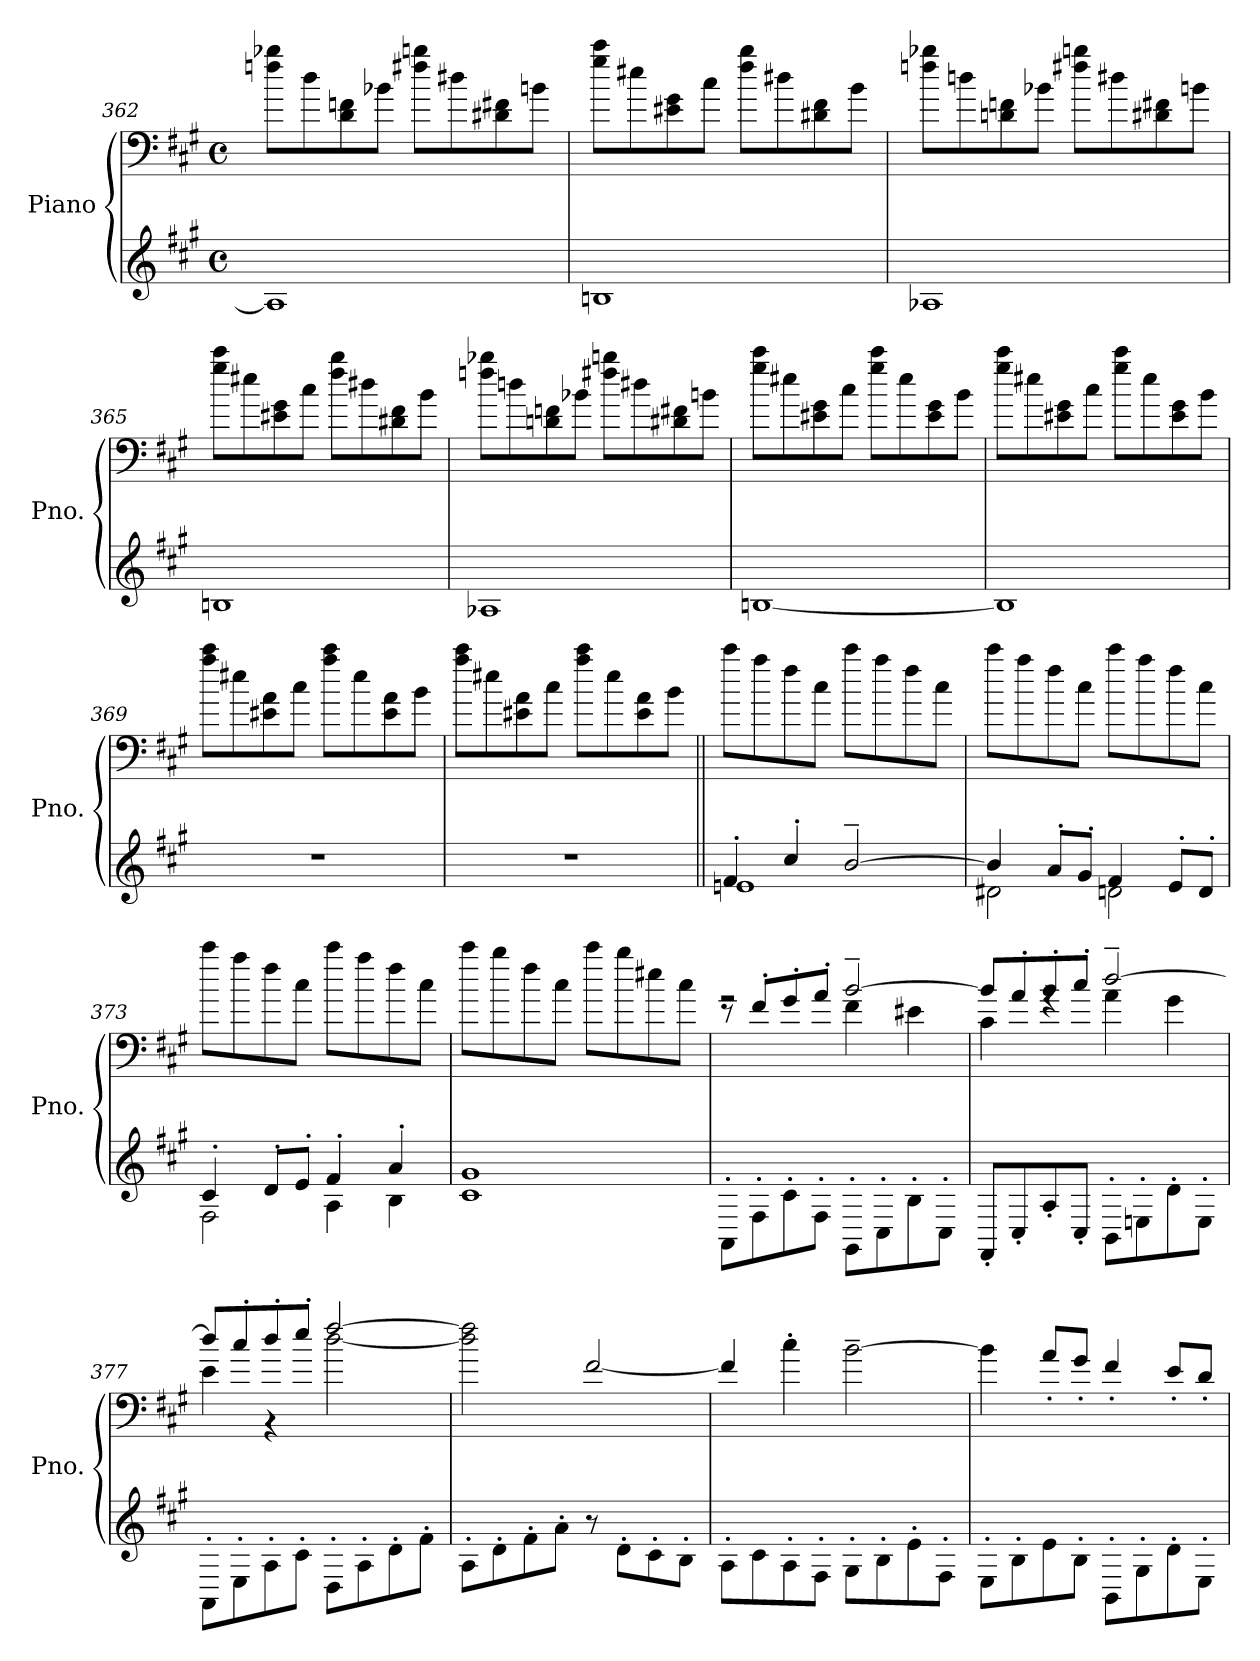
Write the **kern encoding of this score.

**kern	**kern
*part1	*part1
*staff2	*staff1
*I"Piano	*
*I'Pno.	*
*clefG2	*clefF4
*k[f#c#g#]	*k[f#c#g#]
*M4/4	*M4/4
*met(c)	*met(c)
=362	=362
1A-]	8ffn\ 8bb-X\L
.	8dd\
.	8d\ 8fn\
.	8b-X\J
.	8ff#X\ 8bbn\L
.	8dd#X\
.	8d#X\ 8f#X\
.	8bn\J
=363	=363
1Bn	8gg#\ 8ccc#\L
.	8ee#X\
.	8e#X\ 8g#\
.	8cc#\J
.	8ff#\ 8bb\L
.	8dd#X\
.	8d#X\ 8f#\
.	8b\J
!!LO:LB:g=z
=364	=364
1A-X	8ffn\ 8bb-X\L
.	8ddn\
.	8dn\ 8fn\
.	8b-X\J
.	8ff#X\ 8bbn\L
.	8dd#X\
.	8d#X\ 8f#X\
.	8bn\J
=365	=365
1Bn	8gg#\ 8ccc#\L
.	8ee#X\
.	8e#X\ 8g#\
.	8cc#\J
.	8ff#\ 8bb\L
.	8dd#X\
.	8d#X\ 8f#\
.	8b\J
=366	=366
1A-X	8ffn\ 8bb-X\L
.	8ddn\
.	8dn\ 8fn\
.	8b-X\J
.	8ff#X\ 8bbn\L
.	8dd#X\
.	8d#X\ 8f#X\
.	8bn\J
!!LO:PB:g=z
=367	=367
[1Bn	8gg#\ 8ccc#\L
.	8ee#X\
.	8e#X\ 8g#\
.	8cc#\J
.	8gg#\ 8ccc#\L
.	8ee#\
.	8e#\ 8g#\
.	8b\J
=368	=368
1B]	8gg#\ 8ccc#\L
.	8ee#X\
.	8e#X\ 8g#\
.	8cc#\J
.	8gg#\ 8ccc#\L
.	8ee#\
.	8e#\ 8g#\
.	8b\J
=369	=369
1r	8aa\ 8ccc#\L
.	8ee#X\
.	8e#X\ 8a\
.	8cc#\J
.	8aa\ 8ccc#\L
.	8ee#\
.	8e#\ 8a\
.	8b\J
=370	=370
1r	8aa\ 8ccc#\L
.	8ee#X\
.	8e#X\ 8a\
.	8cc#\J
.	8aa\ 8ccc#\L
.	8ee#\
.	8e#\ 8a\
.	8b\J
!!LO:LB:g=z
=371||	=371||
*^	*
4f#'/	1en	8ccc#\L
.	.	8aa\
4cc#'/	.	8ff#\
.	.	8cc#\J
[2b~/	.	8ccc#\L
.	.	8aa\
.	.	8ff#\
.	.	8cc#\J
=372	=372	=372
4b/]	2d#X\	8ccc#\L
.	.	8aa\
8a'/L	.	8ff#\
8g#'/J	.	8cc#\J
4f#/	2dn\	8ccc#\L
.	.	8aa\
8e'/L	.	8ff#\
8d'/J	.	8cc#\J
=373	=373	=373
4c#'/	2F#\	8ccc#\L
.	.	8aa\
8d'/L	.	8ff#\
8e'/J	.	8cc#\J
4f#'/	4A\	8ccc#\L
.	.	8aa\
4a'/	4B\	8ff#\
.	.	8cc#\J
*v	*v	*
=374	=374
1c# 1g#	8ccc#\L
.	8bb\
.	8ff#\
.	8cc#\J
.	8ccc#\L
.	8bb\
.	8ee#X\
.	8cc#\J
!!LO:LB:g=z
=375	=375
*	*^
8AA'\L	8r	2rg
8F#'\	8f#'/L	.
8c#'\	8g#'/	.
8F#'\J	8a'/J	.
8GG#'\L	[2b~/	4f#\
8C#'\	.	.
8B'\	.	4e#X\
8C#'\J	.	.
=376	=376	=376
8FF#'/L	8b/L]	4c#\
8C#'/	8a'/	.
8A'/	8b'/	4rg
8C#'/J	8cc#'/J	.
8BB'\L	[2dd~/	4a\
8En'\	.	.
8d'\	.	4g#\
8E'\J	.	.
=377	=377	=377
8AA'\L	8dd/L]	4e\
8E'\	8cc#'/	.
8A'\	8dd'/	4r
8c#'\J	8ee'/J	.
8D'\L	[2ff#/	[2dd\
8A'\	.	.
8d'\	.	.
8f#'\J	.	.
*	*v	*v
=378	=378
8A'\L	2dd\] 2ff#\]
8d'\	.
8f#'\	.
8a'\J	.
8r	[2f#/
8d'\L	.
8c#'\	.
8B'\J	.
!!LO:LB:g=z
=379	=379
8A'\L	4f#/]
8c#\	.
8A'\	4cc#'\
8F#'\J	.
8G#'\L	[2b~\
8B'\	.
8e'\	.
8F#'\J	.
=380	=380
8E'\L	4b\]
8B'\	.
8e\	8a'/L
8B'\J	8g#'/J
8BB'\L	4f#'/
8G#'\	.
8d'\	8e'/L
8E'\J	8d'/J
=	=
*-	*-
